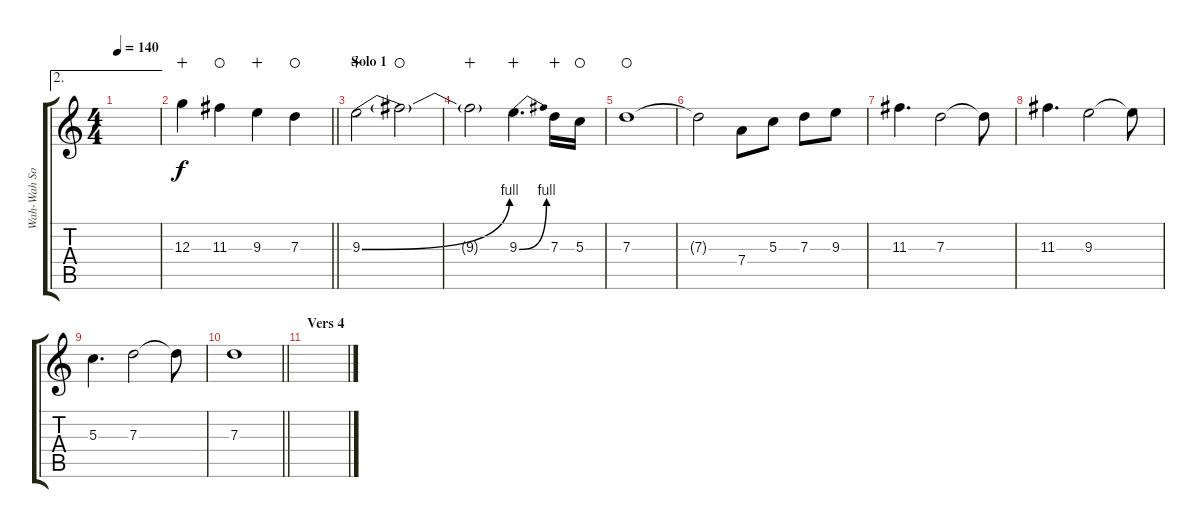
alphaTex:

\track ("Wah-Wah Solo" "Wah-Wah So") {instrument electricguitarjazz}
\staff {score tabs}
\tuning (E4 B3 G3 D3 A2 E2) {hide}
\ae 2
\ts (4 4)
\tempo 140
\clef g2
\ks c
|
\barLineRight lightlight
12.3.4{wahc} 11.3.4{waho} 9.3.4{wahc} 7.3.4{waho} |
\section ("" "Solo 1")
9.3{be (bend 0 0 60 4)}.2{wahc} 9.3{t}.2{waho} |
9.3{t}.2{wahc} 9.3{be (bend 0 0 60 4)}.4{d wahc} 7.3.16{wahc} 5.3.16{waho} |
7.3.1{waho} |
7.3{t}.2 7.4.8 5.3.8 7.3.8 9.3.8 |
11.3.4{d} 7.3.2 7.3{t}.8 |
11.3.4{d} 9.3.2 9.3{t}.8 |
5.3.4{d} 7.3.2 7.3{t}.8 |
\barLineRight lightlight
7.3.1 |
\section ("" "Vers 4")
